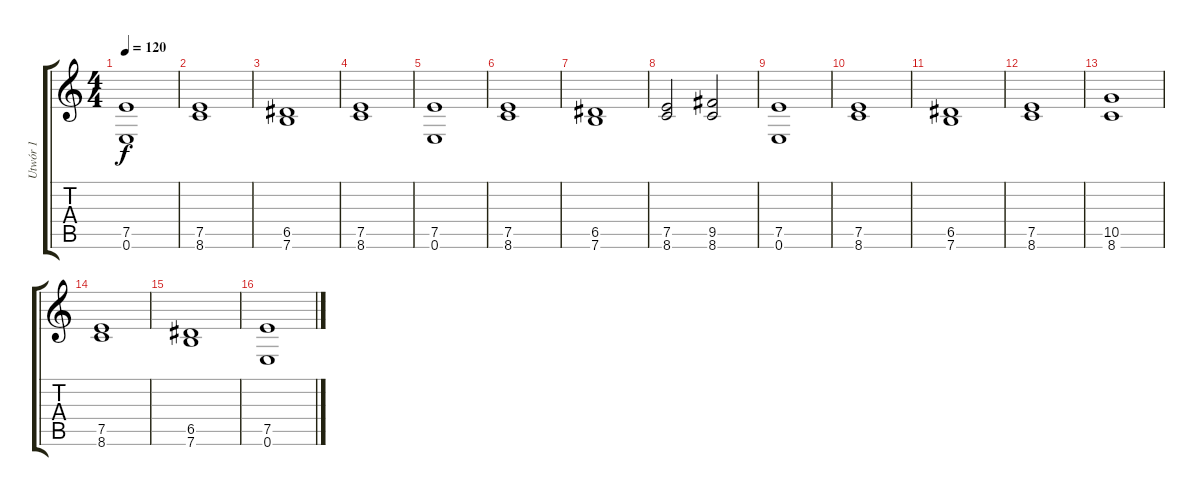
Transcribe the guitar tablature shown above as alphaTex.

\track ("Utwór 1" "Utwór 1") {instrument distortionguitar}
\staff {score tabs}
\tuning (E4 B3 G3 D3 A2 E2) {hide}
\ts (4 4)
\tempo 120
\clef g2
\ks c
(7.5 0.6).1{dy f instrument distortionguitar} |
(7.5 8.6).1 |
(6.5 7.6).1 |
(7.5 8.6).1 |
(7.5 0.6).1 |
(7.5 8.6).1 |
(6.5 7.6).1 |
(7.5 8.6).2 (9.5 8.6).2 |
(7.5 0.6).1 |
(7.5 8.6).1 |
(6.5 7.6).1 |
(7.5 8.6).1 |
(10.5 8.6).1 |
(7.5 8.6).1 |
(6.5 7.6).1 |
(7.5 0.6).1
